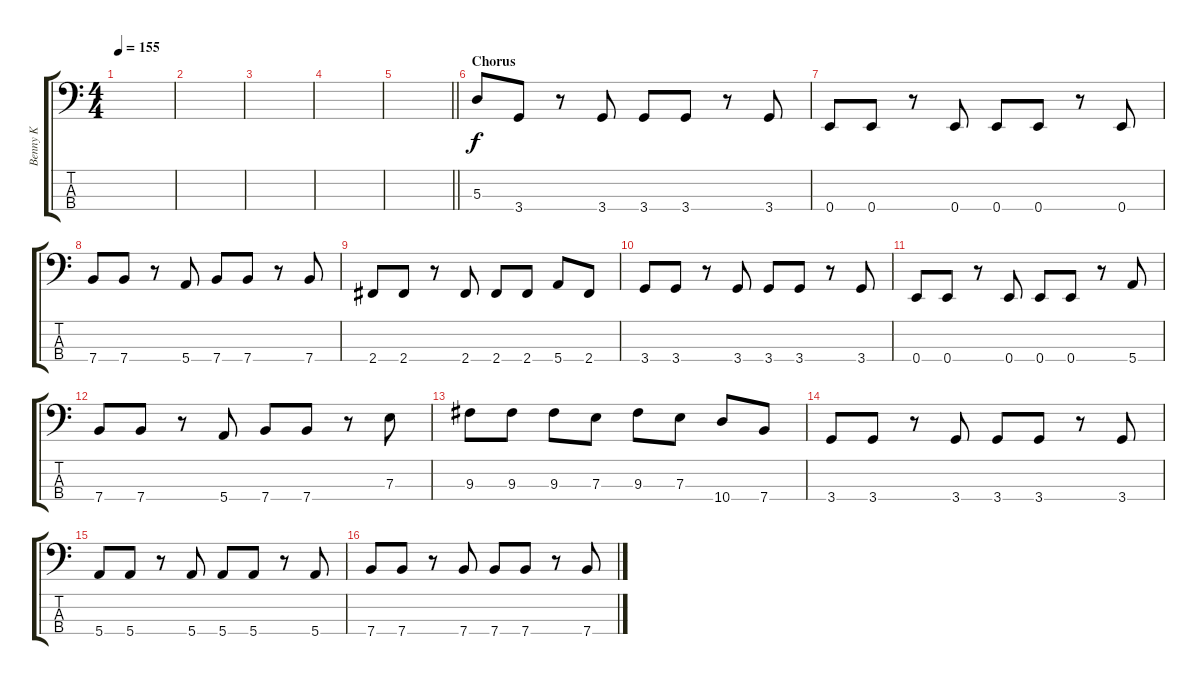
\track ("Benny K" "Benny K") {instrument electricbasspick}
\staff {score tabs}
\tuning (G2 D2 A1 E1) {hide}
\ts (4 4)
\tempo 155
\clef f4
\ks c
|
|
|
|
\barLineRight lightlight
|
\section ("" "Chorus")
5.3.8 3.4.8 r.8 3.4.8 3.4.8 3.4.8 r.8 3.4.8 |
0.4.8 0.4.8 r.8 0.4.8 0.4.8 0.4.8 r.8 0.4.8 |
7.4.8 7.4.8 r.8 5.4.8 7.4.8 7.4.8 r.8 7.4.8 |
2.4.8 2.4.8 r.8 2.4.8 2.4.8 2.4.8 5.4.8 2.4.8 |
3.4.8 3.4.8 r.8 3.4.8 3.4.8 3.4.8 r.8 3.4.8 |
0.4.8 0.4.8 r.8 0.4.8 0.4.8 0.4.8 r.8 5.4.8 |
7.4.8 7.4.8 r.8 5.4.8 7.4.8 7.4.8 r.8 7.3.8 |
9.3.8 9.3.8 9.3.8 7.3.8 9.3.8 7.3.8 10.4.8 7.4.8 |
3.4.8 3.4.8 r.8 3.4.8 3.4.8 3.4.8 r.8 3.4.8 |
5.4.8 5.4.8 r.8 5.4.8 5.4.8 5.4.8 r.8 5.4.8 |
7.4.8 7.4.8 r.8 7.4.8 7.4.8 7.4.8 r.8 7.4.8
